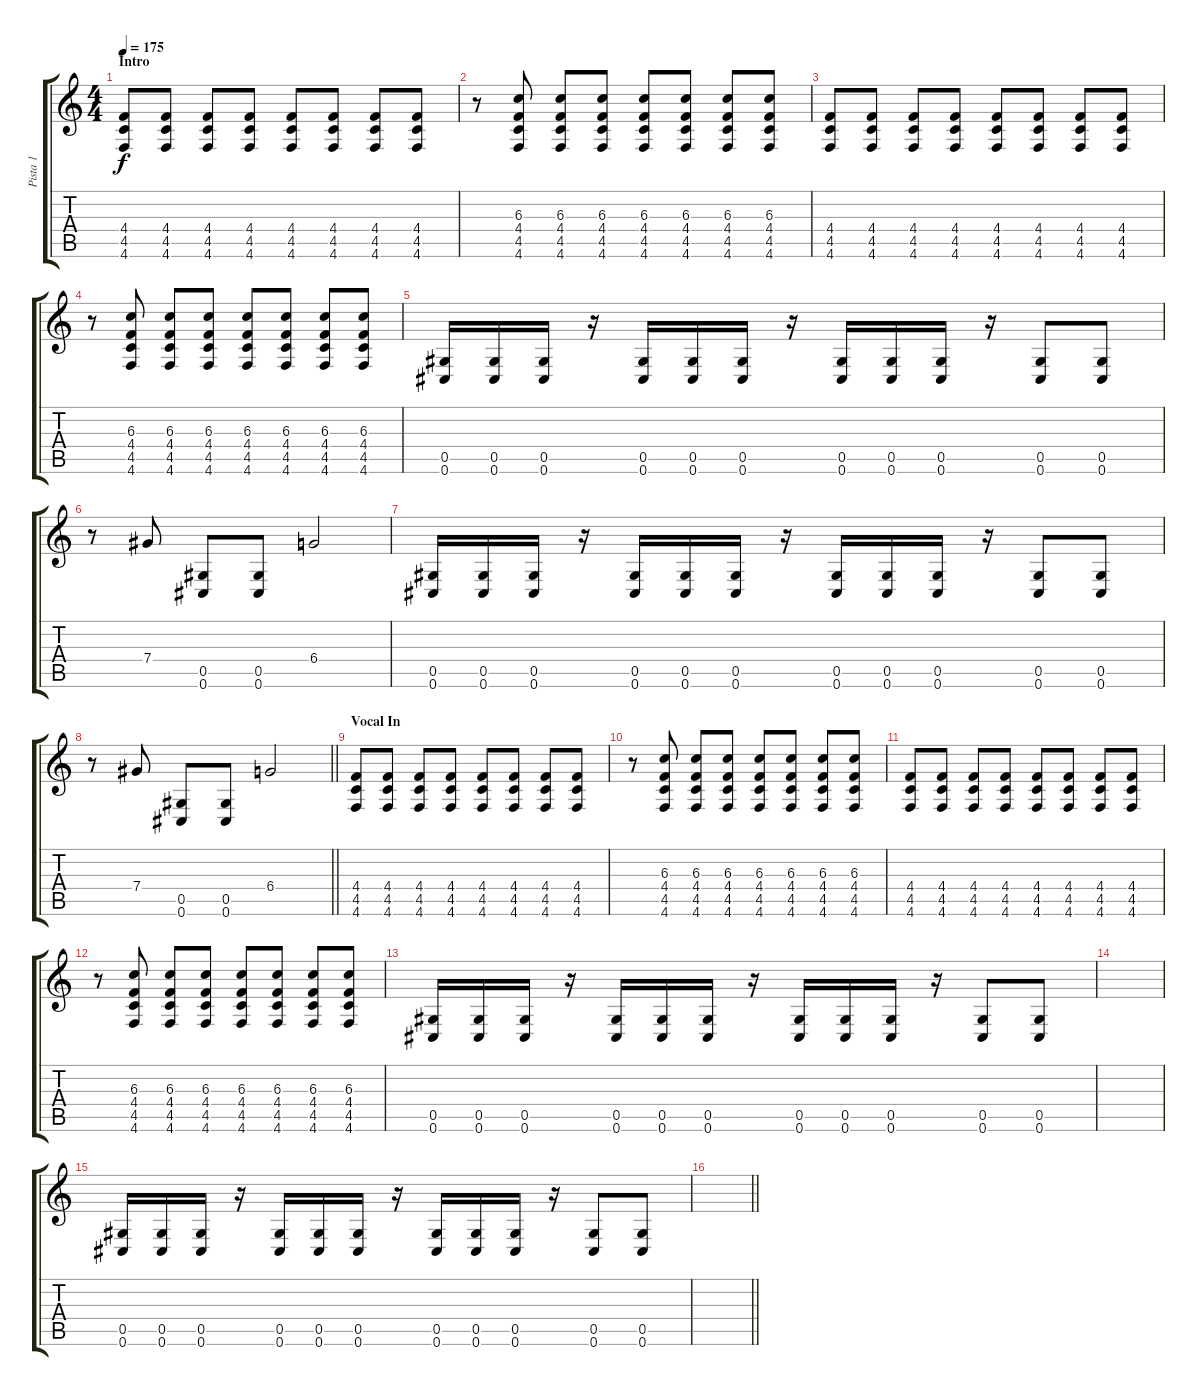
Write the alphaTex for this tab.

\track ("Pista 1" "Pista 1") {instrument distortionguitar}
\staff {score tabs}
\tuning (Eb4 Bb3 Gb3 Db3 Ab2 Db2) {hide}
\ts (4 4)
\section ("" "Intro")
\tempo 175
\clef g2
\ks c
(4.4 4.5 4.6).8{dy f instrument distortionguitar} (4.4 4.5 4.6).8 (4.4 4.5 4.6).8 (4.4 4.5 4.6).8 (4.4 4.5 4.6).8 (4.4 4.5 4.6).8 (4.4 4.5 4.6).8 (4.4 4.5 4.6).8 |
r.8 (6.3 4.4 4.5 4.6).8 (6.3 4.4 4.5 4.6).8 (6.3 4.4 4.5 4.6).8 (6.3 4.4 4.5 4.6).8 (6.3 4.4 4.5 4.6).8 (6.3 4.4 4.5 4.6).8 (6.3 4.4 4.5 4.6).8 |
(4.4 4.5 4.6).8 (4.4 4.5 4.6).8 (4.4 4.5 4.6).8 (4.4 4.5 4.6).8 (4.4 4.5 4.6).8 (4.4 4.5 4.6).8 (4.4 4.5 4.6).8 (4.4 4.5 4.6).8 |
r.8 (6.3 4.4 4.5 4.6).8 (6.3 4.4 4.5 4.6).8 (6.3 4.4 4.5 4.6).8 (6.3 4.4 4.5 4.6).8 (6.3 4.4 4.5 4.6).8 (6.3 4.4 4.5 4.6).8 (6.3 4.4 4.5 4.6).8 |
(0.5 0.6).16 (0.5 0.6).16 (0.5 0.6).16 r.16 (0.5 0.6).16 (0.5 0.6).16 (0.5 0.6).16 r.16 (0.5 0.6).16 (0.5 0.6).16 (0.5 0.6).16 r.16 (0.5 0.6).8 (0.5 0.6).8 |
r.8 7.4.8 (0.5 0.6).8 (0.5 0.6).8 6.4.2 |
(0.5 0.6).16 (0.5 0.6).16 (0.5 0.6).16 r.16 (0.5 0.6).16 (0.5 0.6).16 (0.5 0.6).16 r.16 (0.5 0.6).16 (0.5 0.6).16 (0.5 0.6).16 r.16 (0.5 0.6).8 (0.5 0.6).8 |
\barLineRight lightlight
r.8 7.4.8 (0.5 0.6).8 (0.5 0.6).8 6.4.2 |
\section ("" "Vocal In")
(4.4 4.5 4.6).8 (4.4 4.5 4.6).8 (4.4 4.5 4.6).8 (4.4 4.5 4.6).8 (4.4 4.5 4.6).8 (4.4 4.5 4.6).8 (4.4 4.5 4.6).8 (4.4 4.5 4.6).8 |
r.8 (6.3 4.4 4.5 4.6).8 (6.3 4.4 4.5 4.6).8 (6.3 4.4 4.5 4.6).8 (6.3 4.4 4.5 4.6).8 (6.3 4.4 4.5 4.6).8 (6.3 4.4 4.5 4.6).8 (6.3 4.4 4.5 4.6).8 |
(4.4 4.5 4.6).8 (4.4 4.5 4.6).8 (4.4 4.5 4.6).8 (4.4 4.5 4.6).8 (4.4 4.5 4.6).8 (4.4 4.5 4.6).8 (4.4 4.5 4.6).8 (4.4 4.5 4.6).8 |
r.8 (6.3 4.4 4.5 4.6).8 (6.3 4.4 4.5 4.6).8 (6.3 4.4 4.5 4.6).8 (6.3 4.4 4.5 4.6).8 (6.3 4.4 4.5 4.6).8 (6.3 4.4 4.5 4.6).8 (6.3 4.4 4.5 4.6).8 |
(0.5 0.6).16 (0.5 0.6).16 (0.5 0.6).16 r.16 (0.5 0.6).16 (0.5 0.6).16 (0.5 0.6).16 r.16 (0.5 0.6).16 (0.5 0.6).16 (0.5 0.6).16 r.16 (0.5 0.6).8 (0.5 0.6).8 |
|
(0.5 0.6).16 (0.5 0.6).16 (0.5 0.6).16 r.16 (0.5 0.6).16 (0.5 0.6).16 (0.5 0.6).16 r.16 (0.5 0.6).16 (0.5 0.6).16 (0.5 0.6).16 r.16 (0.5 0.6).8 (0.5 0.6).8 |
\barLineRight lightlight
